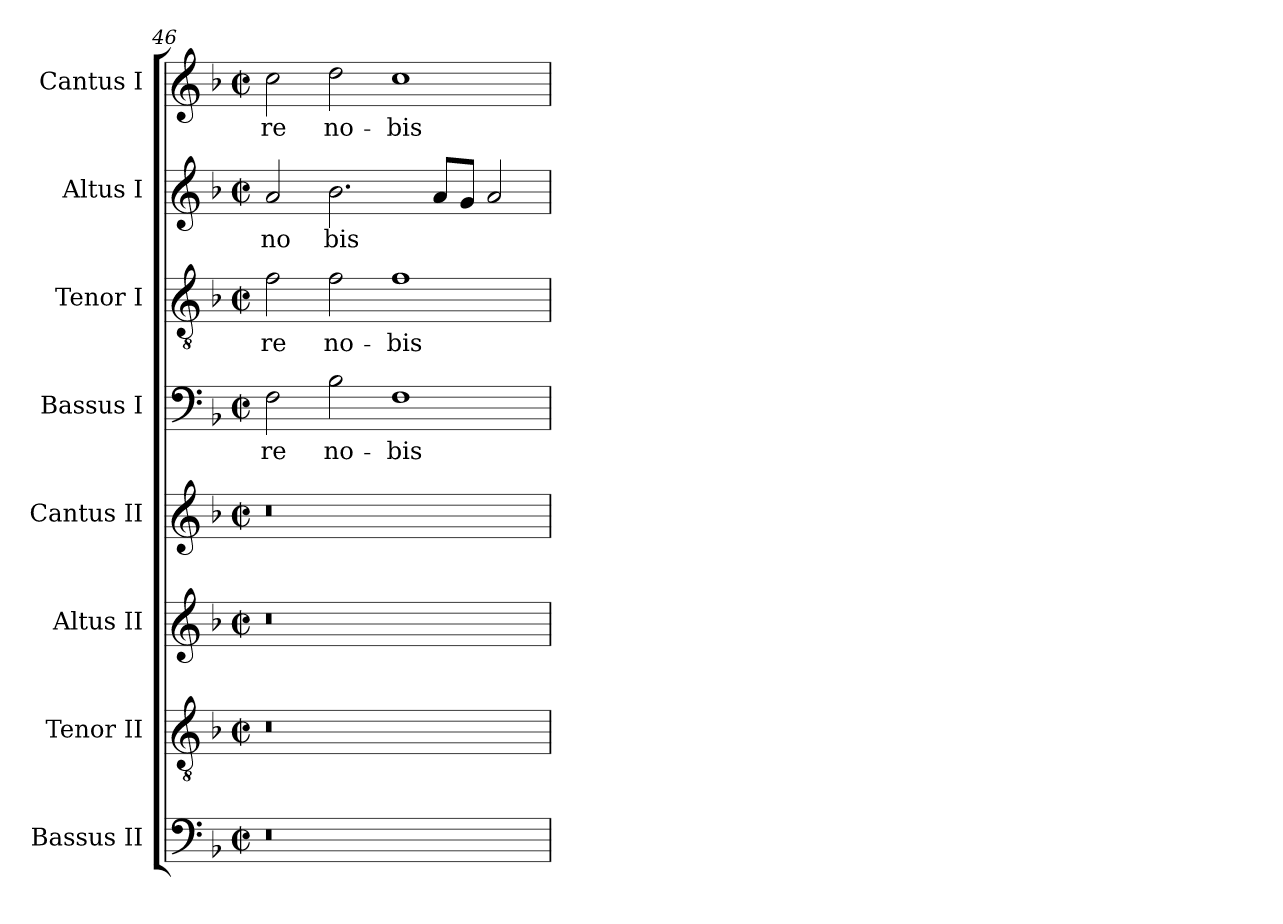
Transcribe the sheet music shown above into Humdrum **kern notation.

**kern	**kern	**kern	**kern	**kern	**text	**kern	**text	**kern	**text	**kern	**text
*part8	*part7	*part6	*part5	*part4	*part4	*part3	*part3	*part2	*part2	*part1	*part1
*staff8	*staff7	*staff6	*staff5	*staff4	*staff4	*staff3	*staff3	*staff2	*staff2	*staff1	*staff1
*I"Bassus II	*I"Tenor II	*I"Altus II	*I"Cantus II	*I"Bassus I	*	*I"Tenor I	*	*I"Altus I	*	*I"Cantus I	*
*I'Bassus II	*I'Tenor II	*I'Altus II	*I'Cantus II	*I'Bassus I	*	*I'Tenor I	*	*I'Altus I	*	*I'Cantus I	*
*clefF4	*clefGv2	*clefG2	*clefG2	*clefF4	*	*clefGv2	*	*clefG2	*	*clefG2	*
*k[b-]	*k[b-]	*k[b-]	*k[b-]	*k[b-]	*	*k[b-]	*	*k[b-]	*	*k[b-]	*
*F:	*F:	*F:	*F:	*F:	*	*F:	*	*F:	*	*F:	*
*M2/2	*M2/2	*M2/2	*M2/2	*M2/2	*	*M2/2	*	*M2/2	*	*M2/2	*
*met(c|)	*met(c|)	*met(c|)	*met(c|)	*met(c|)	*	*met(c|)	*	*met(c|)	*	*met(c|)	*
=46	=46	=46	=46	=46	=46	=46	=46	=46	=46	=46	=46
!	!	!	!	!	!LO:LY:b:cj	!	!LO:LY:b:cj	!	!LO:LY:b:cj	!	!LO:LY:b:cj
0r	0r	0r	0r	2F\	-re	2f\	-re	2a/	no	2cc\	-re
!	!	!	!	!	!LO:LY:b:cj	!	!LO:LY:b:cj	!	!LO:LY:b:cj	!	!LO:LY:b:cj
.	.	.	.	2B-\	no-	2f\	no-	2.b-\	bis	2dd\	no-
!	!	!	!	!	!LO:LY:b:cj	!	!LO:LY:b:cj	!	!	!	!LO:LY:b:cj
.	.	.	.	1F	-bis-	1f	-bis-	.	.	1cc	-bis-
!	!	!	!	!	!	!	!	!	!LO:LY:b:cj	!	!
.	.	.	.	.	.	.	.	8a/L	.	.	.
!	!	!	!	!	!	!	!	!	!LO:LY:b:cj	!	!
.	.	.	.	.	.	.	.	8g/J	.	.	.
!	!	!	!	!	!	!	!	!	!LO:LY:b:cj	!	!
.	.	.	.	.	.	.	.	2a/	.	.	.
=	=	=	=	=	=	=	=	=	=	=	=
*-	*-	*-	*-	*-	*-	*-	*-	*-	*-	*-	*-
